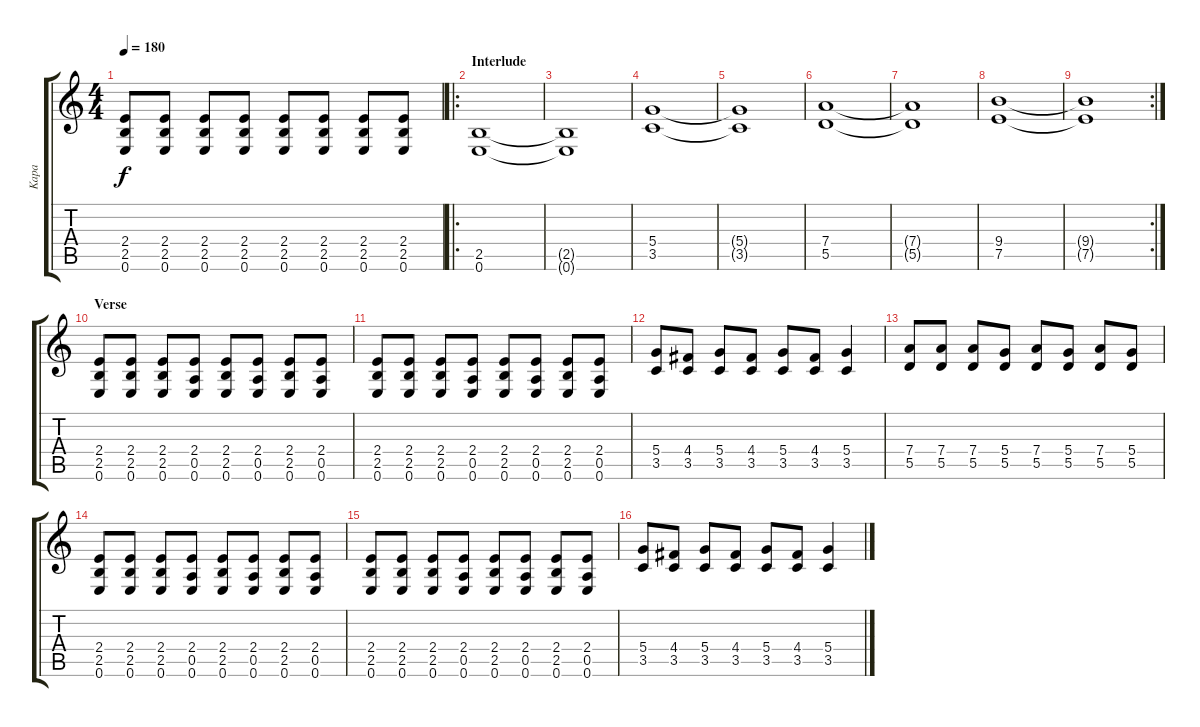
\track ("Kapa" "Kapa") {instrument distortionguitar}
\staff {score tabs}
\tuning (E4 B3 G3 D3 A2 E2) {hide}
\ts (4 4)
\tempo 180
\clef g2
\ks c
(2.4 2.5 0.6).8{dy f} (2.4 2.5 0.6).8 (2.4 2.5 0.6).8 (2.4 2.5 0.6).8 (2.4 2.5 0.6).8 (2.4 2.5 0.6).8 (2.4 2.5 0.6).8 (2.4 2.5 0.6).8 |
\ro
\section ("" "Interlude")
(2.5 0.6).1 |
(2.5{t} 0.6{t}).1 |
(5.4 3.5).1 |
(5.4{t} 3.5{t}).1 |
(7.4 5.5).1 |
(7.4{t} 5.5{t}).1 |
(9.4 7.5).1 |
\rc 2
(9.4{t} 7.5{t}).1 |
\section ("" "Verse")
(2.4 2.5 0.6).8 (2.4 2.5 0.6).8 (2.4 2.5 0.6).8 (2.4 0.5 0.6).8 (2.4 2.5 0.6).8 (2.4 0.5 0.6).8 (2.4 2.5 0.6).8 (2.4 0.5 0.6).8 |
(2.4 2.5 0.6).8 (2.4 2.5 0.6).8 (2.4 2.5 0.6).8 (2.4 0.5 0.6).8 (2.4 2.5 0.6).8 (2.4 0.5 0.6).8 (2.4 2.5 0.6).8 (2.4 0.5 0.6).8 |
(5.4 3.5).8 (4.4 3.5).8 (5.4 3.5).8 (4.4 3.5).8 (5.4 3.5).8 (4.4 3.5).8 (5.4 3.5).4 |
(7.4 5.5).8 (7.4 5.5).8 (7.4 5.5).8 (5.4 5.5).8 (7.4 5.5).8 (5.4 5.5).8 (7.4 5.5).8 (5.4 5.5).8 |
(2.4 2.5 0.6).8 (2.4 2.5 0.6).8 (2.4 2.5 0.6).8 (2.4 0.5 0.6).8 (2.4 2.5 0.6).8 (2.4 0.5 0.6).8 (2.4 2.5 0.6).8 (2.4 0.5 0.6).8 |
(2.4 2.5 0.6).8 (2.4 2.5 0.6).8 (2.4 2.5 0.6).8 (2.4 0.5 0.6).8 (2.4 2.5 0.6).8 (2.4 0.5 0.6).8 (2.4 2.5 0.6).8 (2.4 0.5 0.6).8 |
(5.4 3.5).8 (4.4 3.5).8 (5.4 3.5).8 (4.4 3.5).8 (5.4 3.5).8 (4.4 3.5).8 (5.4 3.5).4
